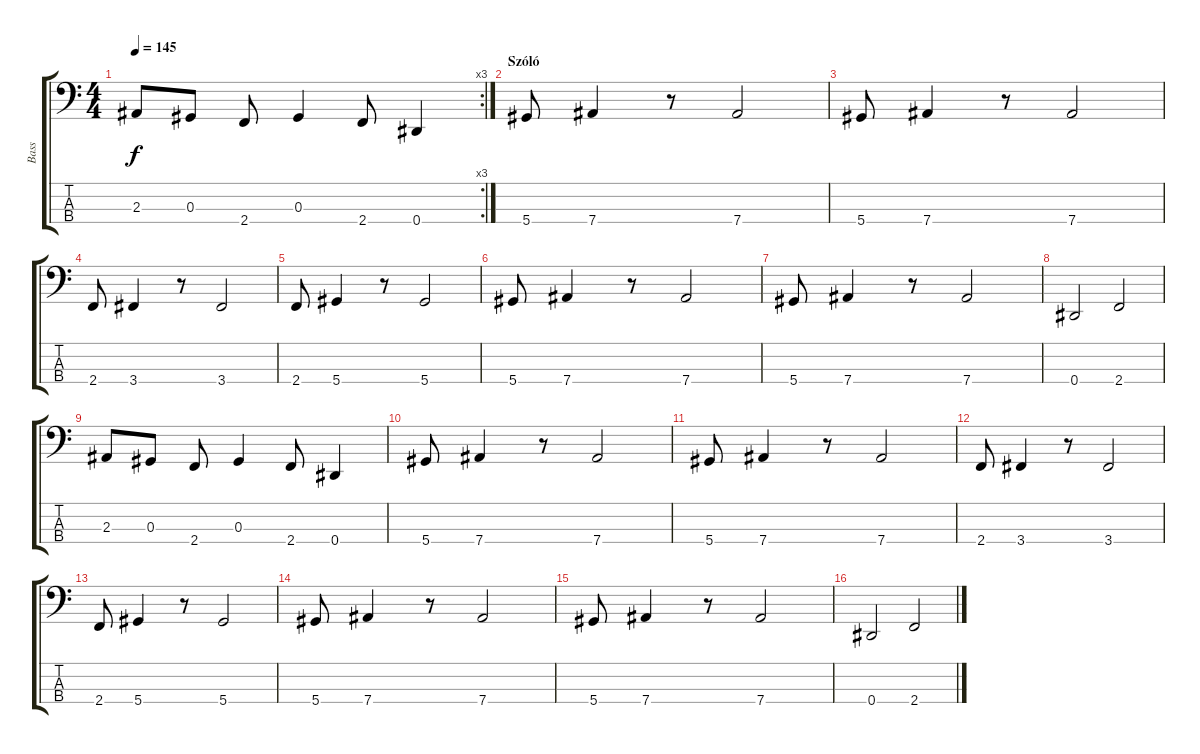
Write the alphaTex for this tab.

\track ("Bass" "Bass") {instrument electricbassfinger}
\staff {score tabs}
\tuning (Gb2 Db2 Ab1 Eb1) {hide}
\rc 3
\ts (4 4)
\tempo 145
\clef f4
\ks c
2.3.8{dy f} 0.3.8 2.4.8 0.3.4 2.4.8 0.4.4 |
\section ("" "Szóló")
5.4.8 7.4.4 r.8 7.4.2 |
5.4.8 7.4.4 r.8 7.4.2 |
2.4.8 3.4.4 r.8 3.4.2 |
2.4.8 5.4.4 r.8 5.4.2 |
5.4.8 7.4.4 r.8 7.4.2 |
5.4.8 7.4.4 r.8 7.4.2 |
0.4.2 2.4.2 |
2.3.8 0.3.8 2.4.8 0.3.4 2.4.8 0.4.4 |
5.4.8 7.4.4 r.8 7.4.2 |
5.4.8 7.4.4 r.8 7.4.2 |
2.4.8 3.4.4 r.8 3.4.2 |
2.4.8 5.4.4 r.8 5.4.2 |
5.4.8 7.4.4 r.8 7.4.2 |
5.4.8 7.4.4 r.8 7.4.2 |
0.4.2 2.4.2
